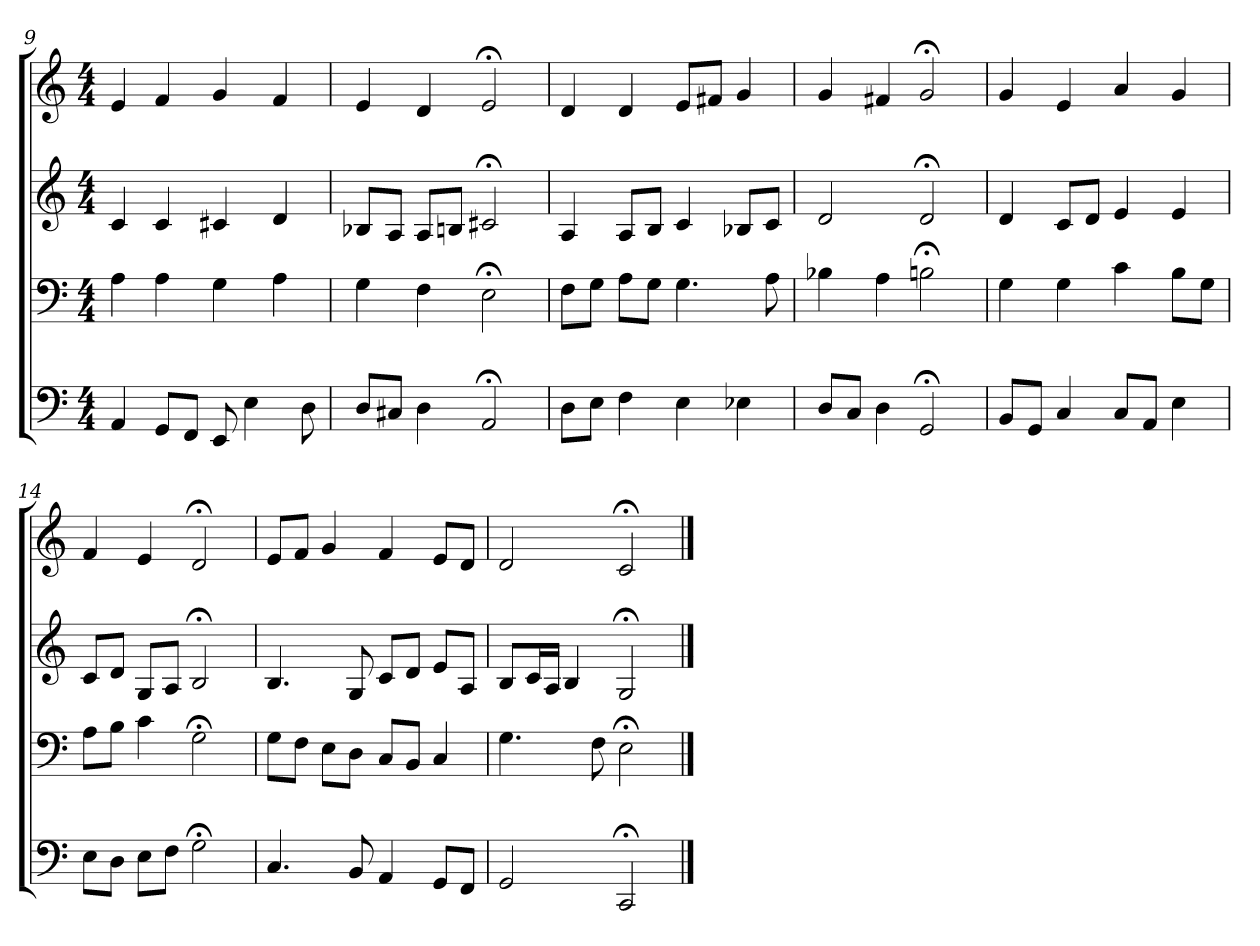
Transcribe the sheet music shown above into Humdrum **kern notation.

**kern	**kern	**kern	**kern
*part4	*part3	*part2	*part1
*staff4	*staff3	*staff2	*staff1
*clefF4	*clefF4	*clefG2	*clefG2
*k[]	*k[]	*k[]	*k[]
*C:	*C:	*C:	*C:
*M4/4	*M4/4	*M4/4	*M4/4
=9	=9	=9	=9
4AA	4A	4c	4e
8GG/L	4A	4c	4f
8FF/J	.	.	.
8EE	4G	4c#X	4g
4E	.	.	.
.	4A	4d	4f
8D	.	.	.
=10	=10	=10	=10
8D/L	4G	8B-X/L	4e
8C#X/J	.	8A/J	.
4D	4F	8A/L	4d
.	.	8Bn/J	.
2AA;<	2E;<	2c#X;<	2e;<
=11	=11	=11	=11
8D\L	8F\L	4A	4d
8E\J	8G\J	.	.
4F	8A\L	8A/L	4d
.	8G\J	8B/J	.
4E	4.G	4c	8e/L
.	.	.	8f#X/J
4E-X	.	8B-X/L	4g
.	8A	8c/J	.
=12	=12	=12	=12
8D/L	4B-X	2d	4g
8C/J	.	.	.
4D	4A	.	4f#X
2GG;<	2Bn;<	2d;<	2g;<
=13	=13	=13	=13
8BB/L	4G	4d	4g
8GG/J	.	.	.
4C	4G	8c/L	4e
.	.	8d/J	.
8C/L	4c	4e	4a
8AA/J	.	.	.
4E	8B\L	4e	4g
.	8G\J	.	.
=14	=14	=14	=14
8E\L	8A\L	8c/L	4f
8D\J	8B\J	8d/J	.
8E\L	4c	8G/L	4e
8F\J	.	8A/J	.
2G;<	2G;<	2B;<	2d;<
=15	=15	=15	=15
4.C	8G\L	4.B	8e/L
.	8F\J	.	8f/J
.	8E\L	.	4g
8BB	8D\J	8G	.
4AA	8C/L	8c/L	4f
.	8BB/J	8d/J	.
8GG/L	4C	8e/L	8e/L
8FF/J	.	8A/J	8d/J
=16	=16	=16	=16
2GG	4.G	8B/L	2d
.	.	16c/L	.
.	.	16A/JJ	.
.	.	4B	.
.	8F	.	.
2CC;<	2E;<	2G;<	2c;<
==	==	==	==
*-	*-	*-	*-
